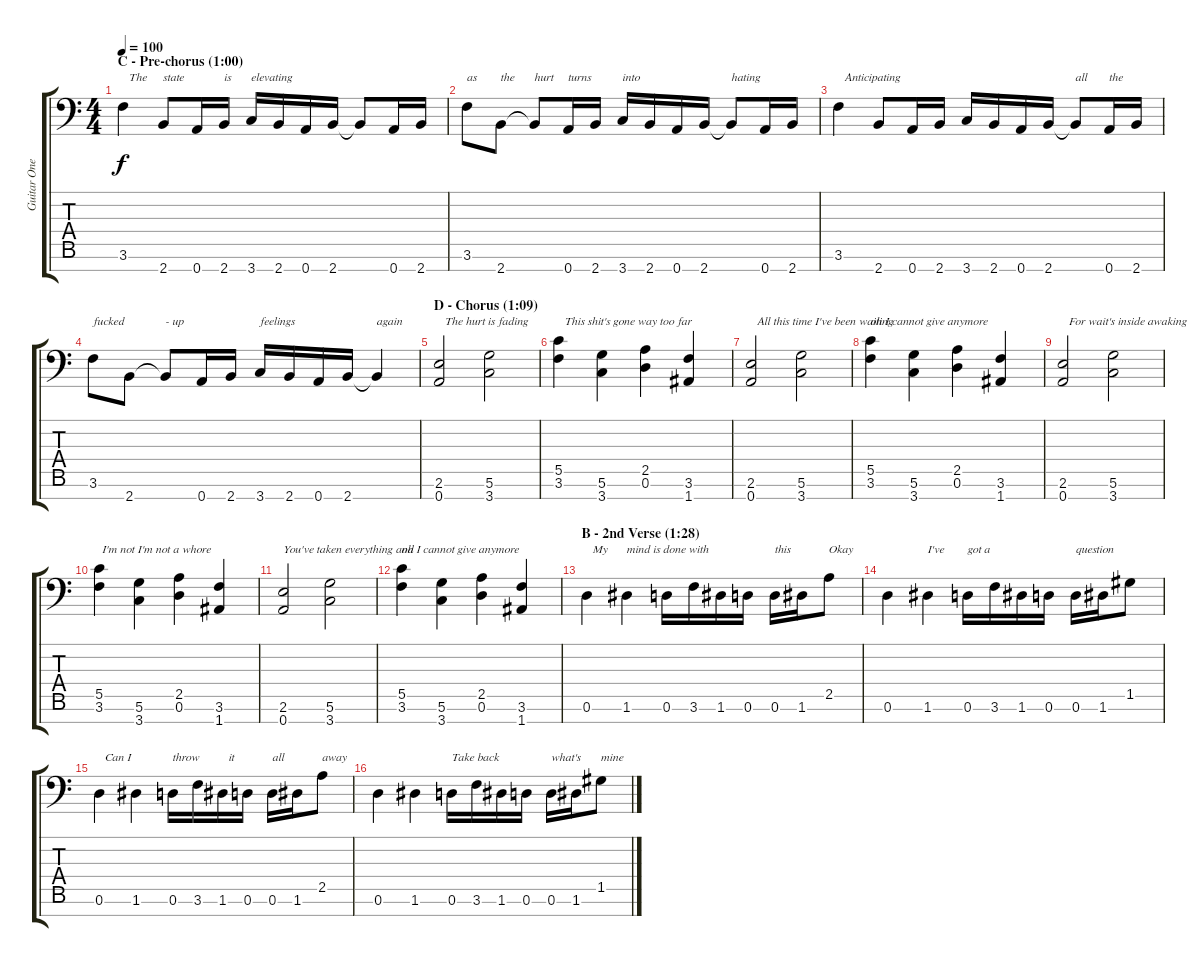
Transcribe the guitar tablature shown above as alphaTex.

\track ("Guitar One" "Guitar One") {instrument distortionguitar}
\staff {score tabs}
\tuning (D4 A3 F3 C3 G2 D2 A1) {hide}
\ts (4 4)
\section ("" "C - Pre-chorus (1:00)")
\tempo 100
\clef f4
\ks c
3.6.4{txt "  The" dy f} 2.7.8{txt "state"} 0.7.16 2.7.16{txt "is"} 3.7.16{txt "elevating"} 2.7.16 0.7.16 2.7.16 2.7{t}.8 0.7.16 2.7.16 |
3.6.8{txt "as"} 2.7.8{txt "the"} 2.7{t}.8{txt "hurt"} 0.7.16{txt "turns"} 2.7.16 3.7.16{txt "into"} 2.7.16 0.7.16 2.7.16 2.7{t}.8{txt "hating"} 0.7.16 2.7.16 |
3.6.4{txt "  Anticipating"} 2.7.8 0.7.16 2.7.16 3.7.16 2.7.16 0.7.16 2.7.16 2.7{t}.8{txt "all"} 0.7.16{txt "the"} 2.7.16 |
3.6.8{txt "fucked"} 2.7.8 2.7{t}.8{txt "- up"} 0.7.16 2.7.16 3.7.16{txt "feelings"} 2.7.16 0.7.16 2.7.16 2.7{t}.4{txt "again"} |
\section ("" "D - Chorus (1:09)")
(2.6 0.7).2{txt "  The hurt is fading"} (5.6 3.7).2 |
(5.5 3.6).4{txt "  This shit's gone way too far"} (5.6 3.7).4 (2.5 0.6).4 (3.6 1.7).4 |
(2.6 0.7).2{txt "  All this time I've been waiting"} (5.6 3.7).2 |
(5.5 3.6).4{txt "oh I cannot give anymore"} (5.6 3.7).4 (2.5 0.6).4 (3.6 1.7).4 |
(2.6 0.7).2{txt "  For wait's inside awaking"} (5.6 3.7).2 |
(5.5 3.6).4{txt " I'm not I'm not a whore"} (5.6 3.7).4 (2.5 0.6).4 (3.6 1.7).4 |
(2.6 0.7).2{txt "You've taken everything and"} (5.6 3.7).2 |
(5.5 3.6).4{txt "oh I cannot give anymore"} (5.6 3.7).4 (2.5 0.6).4 (3.6 1.7).4 |
\section ("" "B - 2nd Verse (1:28)")
0.6.4{txt "  My"} 1.6.4{txt "mind is done with"} 0.6.16 3.6.16 1.6.16 0.6.16 0.6.16{txt "this"} 1.6.16 2.5.8{txt "Okay"} |
0.6.4 1.6.4{txt "I've"} 0.6.16{txt "got a"} 3.6.16 1.6.16 0.6.16 0.6.16{txt "question"} 1.6.16 1.5.8 |
0.6.4{txt "  Can I"} 1.6.4 0.6.16{txt "throw"} 3.6.16 1.6.16{txt "  it"} 0.6.16 0.6.16{txt "all"} 1.6.16 2.5.8{txt "away"} |
0.6.4 1.6.4 0.6.16{txt "Take back"} 3.6.16 1.6.16 0.6.16 0.6.16{txt "what's"} 1.6.16 1.5.8{txt "mine"}
